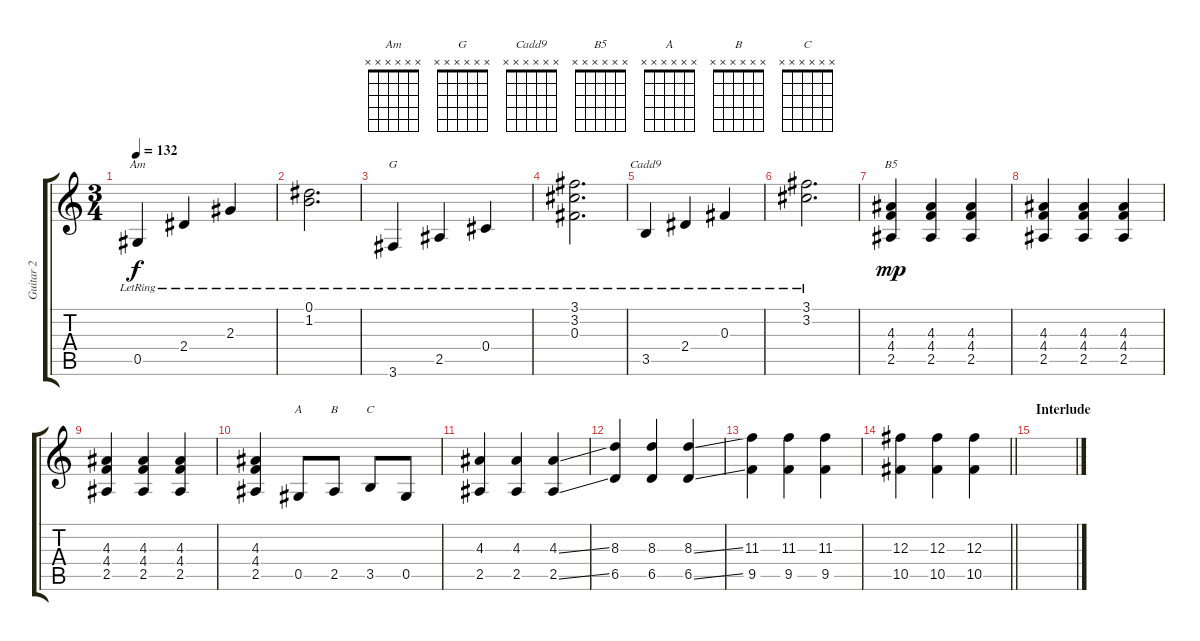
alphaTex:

\track ("Guitar 2" "Guitar 2") {instrument electricguitarclean}
\staff {score tabs}
\tuning (Eb4 Bb3 Gb3 Db3 Ab2 Eb2) {hide}
\chord ("Am" x x x x x x)
\chord ("G" x x x x x x)
\chord ("Cadd9" x x x x x x)
\chord ("B5" x x x x x x)
\chord ("A" x x x x x x)
\chord ("B" x x x x x x)
\chord ("C" x x x x x x)
\ts (3 4)
\tempo 132
\clef g2
\ks c
0.5{lr}.4{ch "Am" dy f} 2.4{lr}.4 2.3{lr}.4 |
(0.1{lr} 1.2{lr}).2{d} |
3.6{lr}.4{ch "G"} 2.5{lr}.4 0.4{lr}.4 |
(3.1{lr} 3.2{lr} 0.3{lr}).2{d} |
3.5{lr}.4{ch "Cadd9"} 2.4{lr}.4 0.3{lr}.4 |
(3.1{lr} 3.2{lr}).2{d} |
(4.3 4.4 2.5).4{ch "B5" dy mp} (4.3 4.4 2.5).4 (4.3 4.4 2.5).4 |
(4.3 4.4 2.5).4 (4.3 4.4 2.5).4 (4.3 4.4 2.5).4 |
(4.3 4.4 2.5).4 (4.3 4.4 2.5).4 (4.3 4.4 2.5).4 |
(4.3 4.4 2.5).4 0.5.8{ch "A"} 2.5.8{ch "B"} 3.5.8{ch "C"} 0.5.8 |
(4.3 2.5).4 (4.3 2.5).4 (4.3{ss} 2.5{ss}).4 |
(8.3 6.5).4 (8.3 6.5).4 (8.3{ss} 6.5{ss}).4 |
(11.3 9.5).4 (11.3 9.5).4 (11.3 9.5).4 |
\barLineRight lightlight
(12.3 10.5).4 (12.3 10.5).4 (12.3 10.5).4 |
\section ("" "Interlude")
